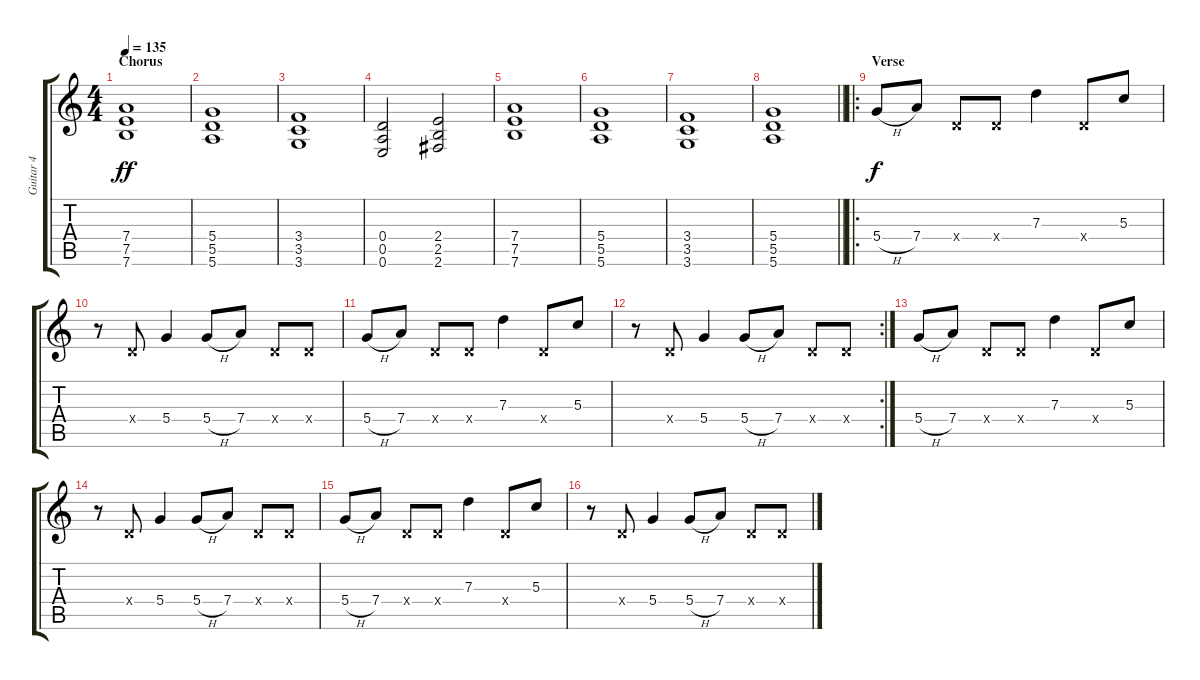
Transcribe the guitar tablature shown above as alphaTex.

\track ("Guitar 4" "Guitar 4") {instrument distortionguitar}
\staff {score tabs}
\tuning (E4 B3 G3 D3 A2 E2) {hide}
\ts (4 4)
\section ("" "Chorus")
\tempo 135
\clef g2
\ks c
(7.4 7.5 7.6).1{dy ff} |
(5.4 5.5 5.6).1 |
(3.4 3.5 3.6).1 |
(0.4 0.5 0.6).2 (2.4 2.5 2.6).2 |
(7.4 7.5 7.6).1 |
(5.4 5.5 5.6).1 |
(3.4 3.5 3.6).1 |
\barLineRight lightlight
(5.4 5.5 5.6).1 |
\ro
\section ("" "Verse")
5.4{h}.8{dy f} 7.4.8 0.4{x}.8 0.4{x}.8 7.3.4 0.4{x}.8 5.3.8 |
r.8 0.4{x}.8 5.4.4 5.4{h}.8 7.4.8 0.4{x}.8 0.4{x}.8 |
5.4{h}.8 7.4.8 0.4{x}.8 0.4{x}.8 7.3.4 0.4{x}.8 5.3.8 |
\rc 2
r.8 0.4{x}.8 5.4.4 5.4{h}.8 7.4.8 0.4{x}.8 0.4{x}.8 |
5.4{h}.8 7.4.8 0.4{x}.8 0.4{x}.8 7.3.4 0.4{x}.8 5.3.8 |
r.8 0.4{x}.8 5.4.4 5.4{h}.8 7.4.8 0.4{x}.8 0.4{x}.8 |
5.4{h}.8 7.4.8 0.4{x}.8 0.4{x}.8 7.3.4 0.4{x}.8 5.3.8 |
r.8 0.4{x}.8 5.4.4 5.4{h}.8 7.4.8 0.4{x}.8 0.4{x}.8
